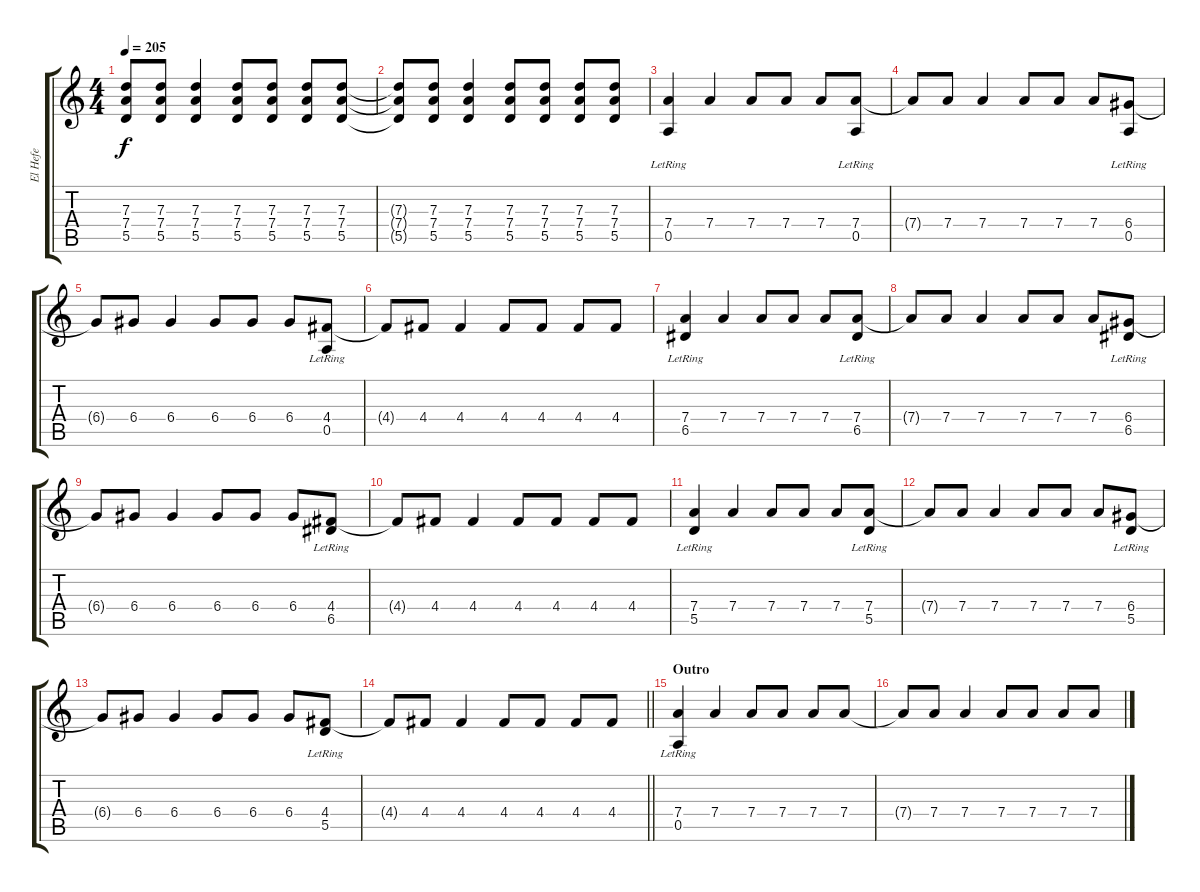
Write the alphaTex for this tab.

\track ("El Hefe" "El Hefe") {instrument overdrivenguitar}
\staff {score tabs}
\tuning (E4 B3 G3 D3 A2 E2) {hide}
\ts (4 4)
\tempo 205
\clef g2
\ks c
(7.3{t} 7.4{t} 5.5{t}).8{dy f} (7.3 7.4 5.5).8 (7.3 7.4 5.5).4 (7.3 7.4 5.5).8 (7.3 7.4 5.5).8 (7.3 7.4 5.5).8 (7.3 7.4 5.5).8 |
(7.3{t} 7.4{t} 5.5{t}).8 (7.3 7.4 5.5).8 (7.3 7.4 5.5).4 (7.3 7.4 5.5).8 (7.3 7.4 5.5).8 (7.3 7.4 5.5).8 (7.3 7.4 5.5).8 |
(7.4 0.5{lr}).4 7.4.4 7.4.8 7.4.8 7.4.8 (7.4 0.5{lr}).8 |
7.4{t}.8 7.4.8 7.4.4 7.4.8 7.4.8 7.4.8 (6.4 0.5{lr}).8 |
6.4{t}.8 6.4.8 6.4.4 6.4.8 6.4.8 6.4.8 (4.4 0.5{lr}).8 |
4.4{t}.8 4.4.8 4.4.4 4.4.8 4.4.8 4.4.8 4.4.8 |
(7.4 6.5{lr}).4 7.4.4 7.4.8 7.4.8 7.4.8 (7.4 6.5{lr}).8 |
7.4{t}.8 7.4.8 7.4.4 7.4.8 7.4.8 7.4.8 (6.4 6.5{lr}).8 |
6.4{t}.8 6.4.8 6.4.4 6.4.8 6.4.8 6.4.8 (4.4 6.5{lr}).8 |
4.4{t}.8 4.4.8 4.4.4 4.4.8 4.4.8 4.4.8 4.4.8 |
(7.4 5.5{lr}).4 7.4.4 7.4.8 7.4.8 7.4.8 (7.4 5.5{lr}).8 |
7.4{t}.8 7.4.8 7.4.4 7.4.8 7.4.8 7.4.8 (6.4 5.5{lr}).8 |
6.4{t}.8 6.4.8 6.4.4 6.4.8 6.4.8 6.4.8 (4.4 5.5{lr}).8 |
\barLineRight lightlight
4.4{t}.8 4.4.8 4.4.4 4.4.8 4.4.8 4.4.8 4.4.8 |
\section ("" "Outro")
(7.4 0.5{lr}).4 7.4.4 7.4.8 7.4.8 7.4.8 7.4.8 |
7.4{t}.8 7.4.8 7.4.4 7.4.8 7.4.8 7.4.8 7.4.8
